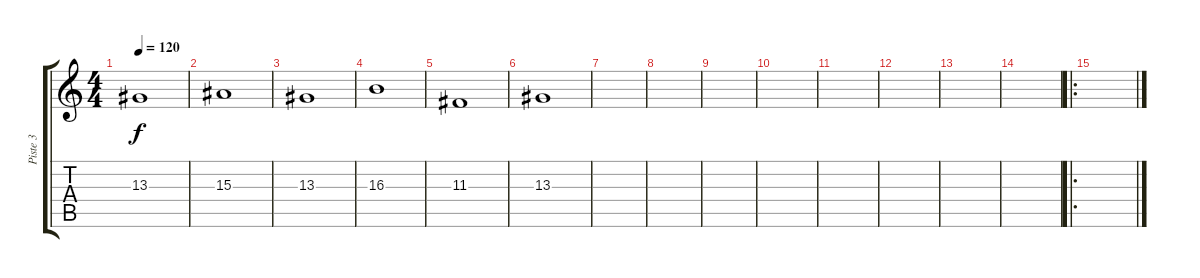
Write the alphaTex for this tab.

\track ("Piste 3" "Piste 3") {instrument choiraahs}
\staff {score tabs}
\tuning (E4 B3 G3 D3 A2 E2) {hide}
\ts (4 4)
\tempo 120
\clef g2
\ks c
13.3.1{dy f} |
15.3.1 |
13.3.1 |
16.3.1 |
11.3.1 |
13.3.1 |
|
|
|
|
|
|
|
|
\ro
